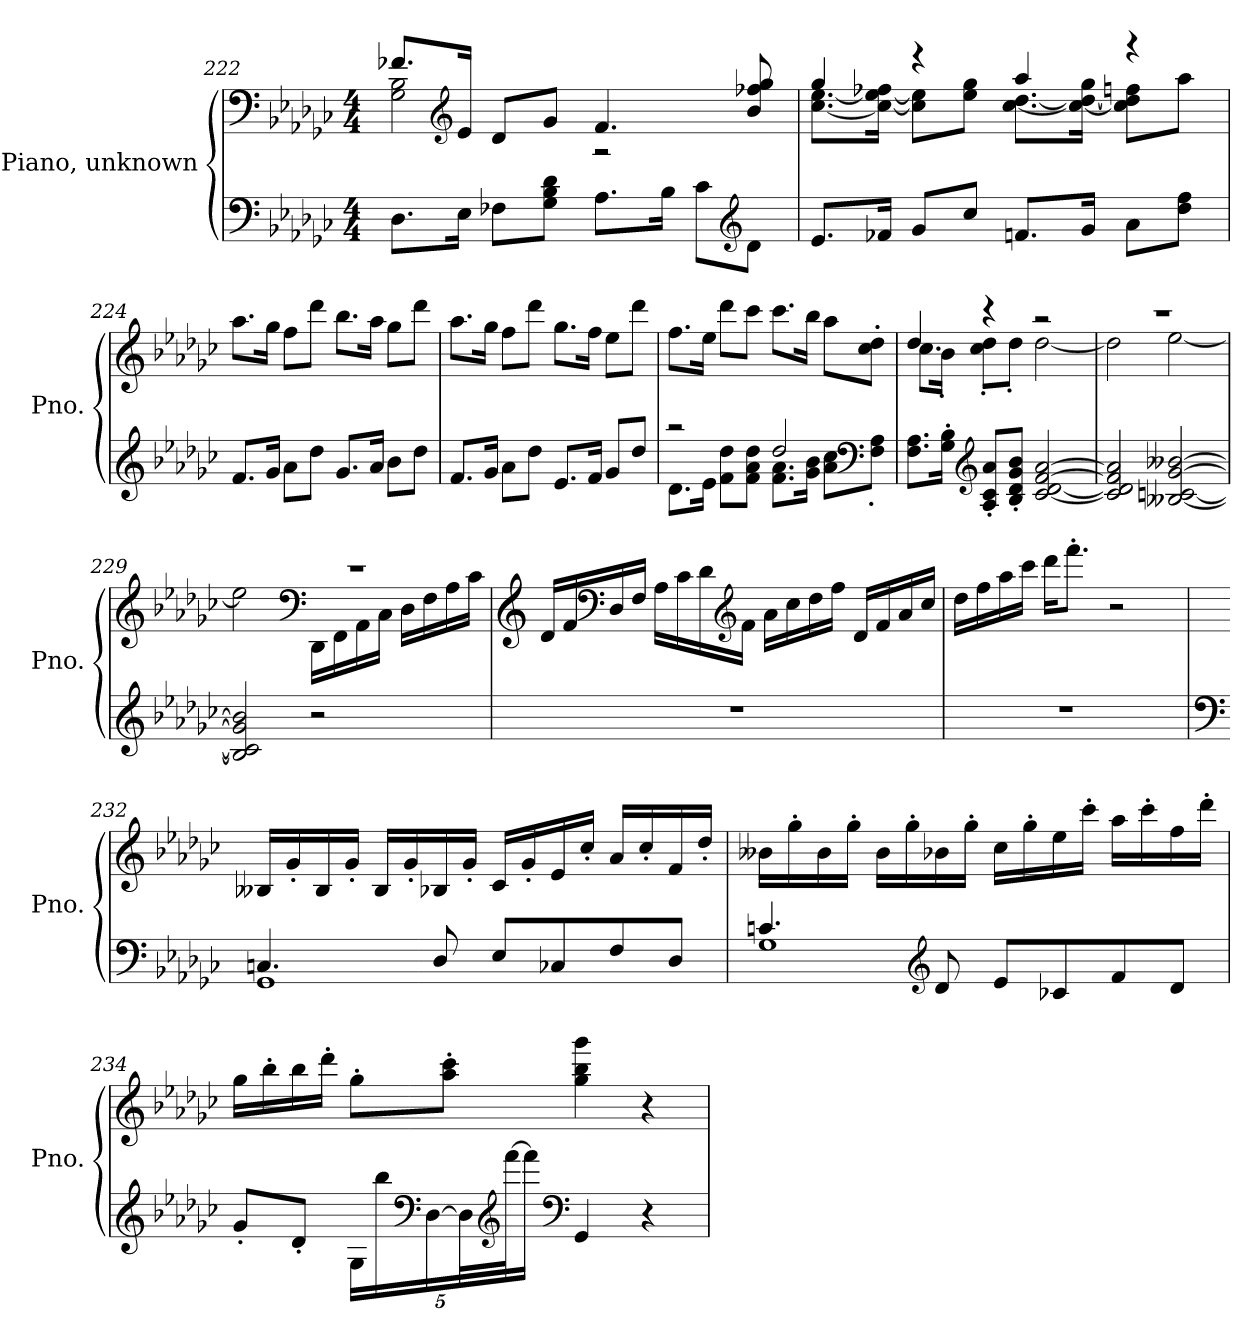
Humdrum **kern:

**kern	**kern
*part1	*part1
*staff2	*staff1
*I"Piano, unknown	*
*I'Pno.	*
*clefF4	*clefF4
*k[b-e-a-d-g-c-]	*k[b-e-a-d-g-c-]
*M4/4	*M4/4
=222	=222
*	*^
8.D-\L	8.f-X/L	2G-\ 2B-\
*	*clefG2	*
16E-\Jk	16e-/Jk	.
8F-X\L	8d-/L	.
8G-\ 8B-\ 8d-\J	8g-/J	.
8.A-\L	4.f-/	2r
16B-\Jk	.	.
8c-\L	.	.
*clefG2	*	*
8d-\J	8b-/ 8ff-X/ 8gg-/	.
!!LO:LB:g=z	!!
=223	=223	=223
8.e-/L	4gg-/	[8.cc-\ [8.ee-\L
16f-X/Jk	.	16cc-\_ 16ee-\_ 16ff-X\Jk
8g-/L	4r	8cc-\] 8ee-\]L
8cc-/J	.	8ee-\ 8gg-\J
8.fn/L	4aa-/	[8.cc-\ [8.dd-\L
16g-/Jk	.	16cc-\_ 16dd-\_ 16gg-\Jk
8a-\L	4r	8cc-\] 8dd-\] 8ffn\L
8dd-\ 8ff\J	.	8aa-\J
*	*v	*v
=224	=224
8.f/L	8.aa-\L
16g-/Jk	16gg-\Jk
8a-\L	8ff\L
8dd-\J	8ddd-\J
8.g-/L	8.bb-\L
16a-/Jk	16aa-\Jk
8b-\L	8gg-\L
8dd-\J	8ddd-\J
=225	=225
8.f/L	8.aa-\L
16g-/Jk	16gg-\Jk
8a-\L	8ff\L
8dd-\J	8ddd-\J
8.e-/L	8.gg-\L
16f/Jk	16ff\Jk
8g-/L	8ee-\L
8dd-/J	8ddd-\J
!!LO:LB:g=z
=226	=226
*^	*
2r	8.d-\L	8.ff\L
.	16e-\Jk	16ee-\Jk
.	8f\ 8dd-\L	8ddd-\L
.	8f\ 8a-\ 8dd-\J	8ccc-\J
2dd-/	8.f\ 8.a-\L	8.ccc-\L
.	16g-\ 16b-\Jk	16bb-\Jk
.	8a-\ 8cc-\L	8aa-\L
*clefF4	*	*
.	8F\' 8A-\'J	8cc-\' 8dd-\'J
*v	*v	*
=227	=227
*	*^
8.F\ 8.A-\L	4dd-/	8.cc-\L
16G-\' 16B-\'Jk	.	16b-'\Jk
*clefG2	*	*
8A-/' 8c-/' 8a-/'L	4r	8cc-\' 8dd-\'L
8B-/' 8d-/' 8g-/' 8b-/'J	.	8dd-'\J
[2c-/ [2d-/ [2f/ [2a-/	2r	[2dd-\
=228	=228	=228
2c-/] 2d-/] 2f/] 2a-/]	1r	2dd-\]
[2B--X/ [2cn/ [2g-/ [2b--X/	.	[2ee-\
=229	=229	=229
2B--/] 2c/] 2g-/] 2b--/]	1r	2ee-\]
*	*clefF4	*
2r	.	16DD-\LL
.	.	16FF\
.	.	16AA-\
.	.	16C-\JJ
.	.	16D-\LL
.	.	16F\
.	.	16A-\
.	.	16c-\JJ
*	*v	*v
!!LO:LB:g=z
=230	=230
*	*clefG2
1r	16d-/LL
.	16f/
*	*clefF4
.	16D-/
.	16F/JJ
.	16A-\LL
.	16c-\
.	16d-\
*	*clefG2
.	16f\JJ
.	16a-\LL
.	16cc-\
.	16dd-\
.	16ff\JJ
.	16d-/LL
.	16f/
.	16a-/
.	16cc-/JJ
=231	=231
1r	16dd-\LL
.	16ff\
.	16aa-\
.	16ccc-\JJ
.	16ddd-\KL
.	8.fff'\J
.	2r
!!LO:PB:g=z
=232	=232
*clefF4	*
*^	*
4.Cn/	1GG-	16B--X/LL
.	.	16g-'/
.	.	16B--/
.	.	16g-'/JJ
.	.	16B--/LL
.	.	16g-'/
8D-/	.	16B-X/
.	.	16g-'/JJ
8E-/L	.	16c-/LL
.	.	16g-'/
8C-X/	.	16e-/
.	.	16cc-'/JJ
8F/	.	16a-/LL
.	.	16cc-'/
8D-/J	.	16f/
.	.	16dd-'/JJ
=233	=233	=233
4.cn/	1G-	16b--X\LL
.	.	16gg-'\
.	.	16b--\
.	.	16gg-'\JJ
.	.	16b--\LL
.	.	16gg-'\
*clefG2	*	*
8d-/	.	16b-X\
.	.	16gg-'\JJ
8e-/L	.	16cc-\LL
.	.	16gg-'\
8c-X/	.	16ee-\
.	.	16ccc-'\JJ
8f/	.	16aa-\LL
.	.	16ccc-'\
8d-/J	.	16ff\
.	.	16ddd-'\JJ
*v	*v	*
!!LO:LB:g=z
=234	=234
8g-'/L	16gg-\LL
.	16bb-'\
8d-'/J	16bb-\
.	16ddd-'\JJ
*Xbrackettup	*
20G-\LL	8gg-'\L
20bb-\	.
*clefF4	*
[20D-\	.
.	8aa-\' 8ccc-\'J
40D-\L]	.
*clefG2	*
[40fff\J	.
20fff\JJ]	.
*clefF4	*
4GG-/	4gg-\ 4bb-\ 4ggg-\
4r	4r
=	=
*-	*-
